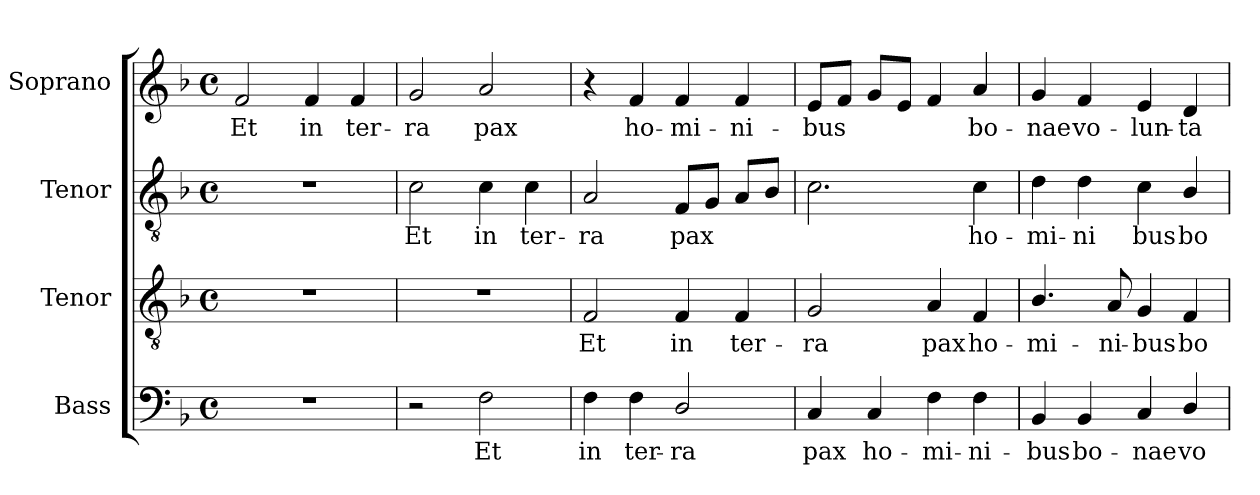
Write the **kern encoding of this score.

**kern	**text	**kern	**text	**kern	**text	**kern	**text
*part4	*part4	*part3	*part3	*part2	*part2	*part1	*part1
*staff4	*staff4	*staff3	*staff3	*staff2	*staff2	*staff1	*staff1
*I"Bass	*	*I"Tenor	*	*I"Tenor	*	*I"Soprano	*
*I'B.	*	*I'T.	*	*I'T.	*	*I'S.	*
!!LO:PB:g=z
*clefF4	*	*clefGv2	*	*clefGv2	*	*clefG2	*
*	*	*ITrd7c12	*	*ITrd7c12	*	*	*
*k[b-]	*	*k[b-]	*	*k[b-]	*	*k[b-]	*
*F:	*	*F:	*	*F:	*	*F:	*
*M4/4	*	*M4/4	*	*M4/4	*	*M4/4	*
*met(c)	*	*met(c)	*	*met(c)	*	*met(c)	*
=1	=1	=1	=1	=1	=1	=1	=1
!	!	!	!	!	!	!	!LO:LY:b:color=#000000
1r	.	1r	.	1r	.	2fi/	Et
!	!	!	!	!	!	!	!LO:LY:b:color=#000000
.	.	.	.	.	.	4fi/	in
!	!	!	!	!	!	!	!LO:LY:b:color=#000000
.	.	.	.	.	.	4fi/	ter-
=2	=2	=2	=2	=2	=2	=2	=2
!	!	!	!	!	!LO:LY:b:color=#000000	!	!
!	!	!	!	!	!	!	!LO:LY:b:color=#000000
2r	.	1r	.	2Ci\	Et	2gi/	-ra
!	!LO:LY:b:color=#000000	!	!	!	!	!	!
!	!	!	!	!	!LO:LY:b:color=#000000	!	!
!	!	!	!	!	!	!	!LO:LY:b:color=#000000
2Fi\	Et	.	.	4Ci\	in	2ai/	pax
!	!	!	!	!	!LO:LY:b:color=#000000	!	!
.	.	.	.	4Ci\	ter-	.	.
=3	=3	=3	=3	=3	=3	=3	=3
!	!LO:LY:b:color=#000000	!	!	!	!	!	!
!	!	!	!LO:LY:b:color=#000000	!	!	!	!
!	!	!	!	!	!LO:LY:b:color=#000000	!	!
4Fi\	in	2FFi/	Et	2AAi/	-ra	4r	.
!	!LO:LY:b:color=#000000	!	!	!	!	!	!
!	!	!	!	!	!	!	!LO:LY:b:color=#000000
4Fi\	ter-	.	.	.	.	4fi/	ho-
!	!LO:LY:b:color=#000000	!	!	!	!	!	!
!	!	!	!LO:LY:b:color=#000000	!	!	!	!
!	!	!	!	!	!LO:LY:b:color=#000000	!	!
!	!	!	!	!	!	!	!LO:LY:b:color=#000000
2Di/	-ra	4FFi/	in	8FFi/L	pax	4fi/	-mi-
.	.	.	.	8GGi/J	.	.	.
!	!	!	!LO:LY:b:color=#000000	!	!	!	!
!	!	!	!	!	!	!	!LO:LY:b:color=#000000
.	.	4FFi/	ter-	8AAi/L	.	4fi/	-ni-
.	.	.	.	8BB-i/J	.	.	.
=4	=4	=4	=4	=4	=4	=4	=4
!	!LO:LY:b:color=#000000	!	!	!	!	!	!
!	!	!	!LO:LY:b:color=#000000	!	!	!	!
!	!	!	!	!	!	!	!LO:LY:b:color=#000000
4Ci/	pax	2GGi/	-ra	2.Ci\	.	8ei/L	-bus
.	.	.	.	.	.	8fi/J	.
!	!LO:LY:b:color=#000000	!	!	!	!	!	!
4Ci/	ho-	.	.	.	.	8gi/L	.
.	.	.	.	.	.	8ei/J	.
!	!LO:LY:b:color=#000000	!	!	!	!	!	!
!	!	!	!LO:LY:b:color=#000000	!	!	!	!
4Fi\	-mi-	4AAi/	pax	.	.	4fi/	.
!	!LO:LY:b:color=#000000	!	!	!	!	!	!
!	!	!	!LO:LY:b:color=#000000	!	!	!	!
!	!	!	!	!	!LO:LY:b:color=#000000	!	!
!	!	!	!	!	!	!	!LO:LY:b:color=#000000
4Fi\	-ni-	4FFi/	ho-	4Ci\	ho-	4ai/	bo-
=5	=5	=5	=5	=5	=5	=5	=5
!	!LO:LY:b:color=#000000	!	!	!	!	!	!
!	!	!	!LO:LY:b:color=#000000	!	!	!	!
!	!	!	!	!	!LO:LY:b:color=#000000	!	!
!	!	!	!	!	!	!	!LO:LY:b:color=#000000
4BB-i/	-bus	4.BB-i/	-mi-	4Di\	-mi-	4gi/	-nae
!	!LO:LY:b:color=#000000	!	!	!	!	!	!
!	!	!	!	!	!LO:LY:b:color=#000000	!	!
!	!	!	!	!	!	!	!LO:LY:b:color=#000000
4BB-i/	bo-	.	.	4Di\	-ni	4fi/	vo-
!	!	!	!LO:LY:b:color=#000000	!	!	!	!
.	.	8AAi/	-ni-	.	.	.	.
!	!LO:LY:b:color=#000000	!	!	!	!	!	!
!	!	!	!LO:LY:b:color=#000000	!	!	!	!
!	!	!	!	!	!LO:LY:b:color=#000000	!	!
!	!	!	!	!	!	!	!LO:LY:b:color=#000000
4Ci/	-nae	4GGi/	-bus	4Ci\	bus	4ei/	-lun-
!	!LO:LY:b:color=#000000	!	!	!	!	!	!
!	!	!	!LO:LY:b:color=#000000	!	!	!	!
!	!	!	!	!	!LO:LY:b:color=#000000	!	!
!	!	!	!	!	!	!	!LO:LY:b:color=#000000
4Di/	vo-	4FFi/	bo-	4BB-i/	bo-	4di/	-ta-
=	=	=	=	=	=	=	=
*-	*-	*-	*-	*-	*-	*-	*-
